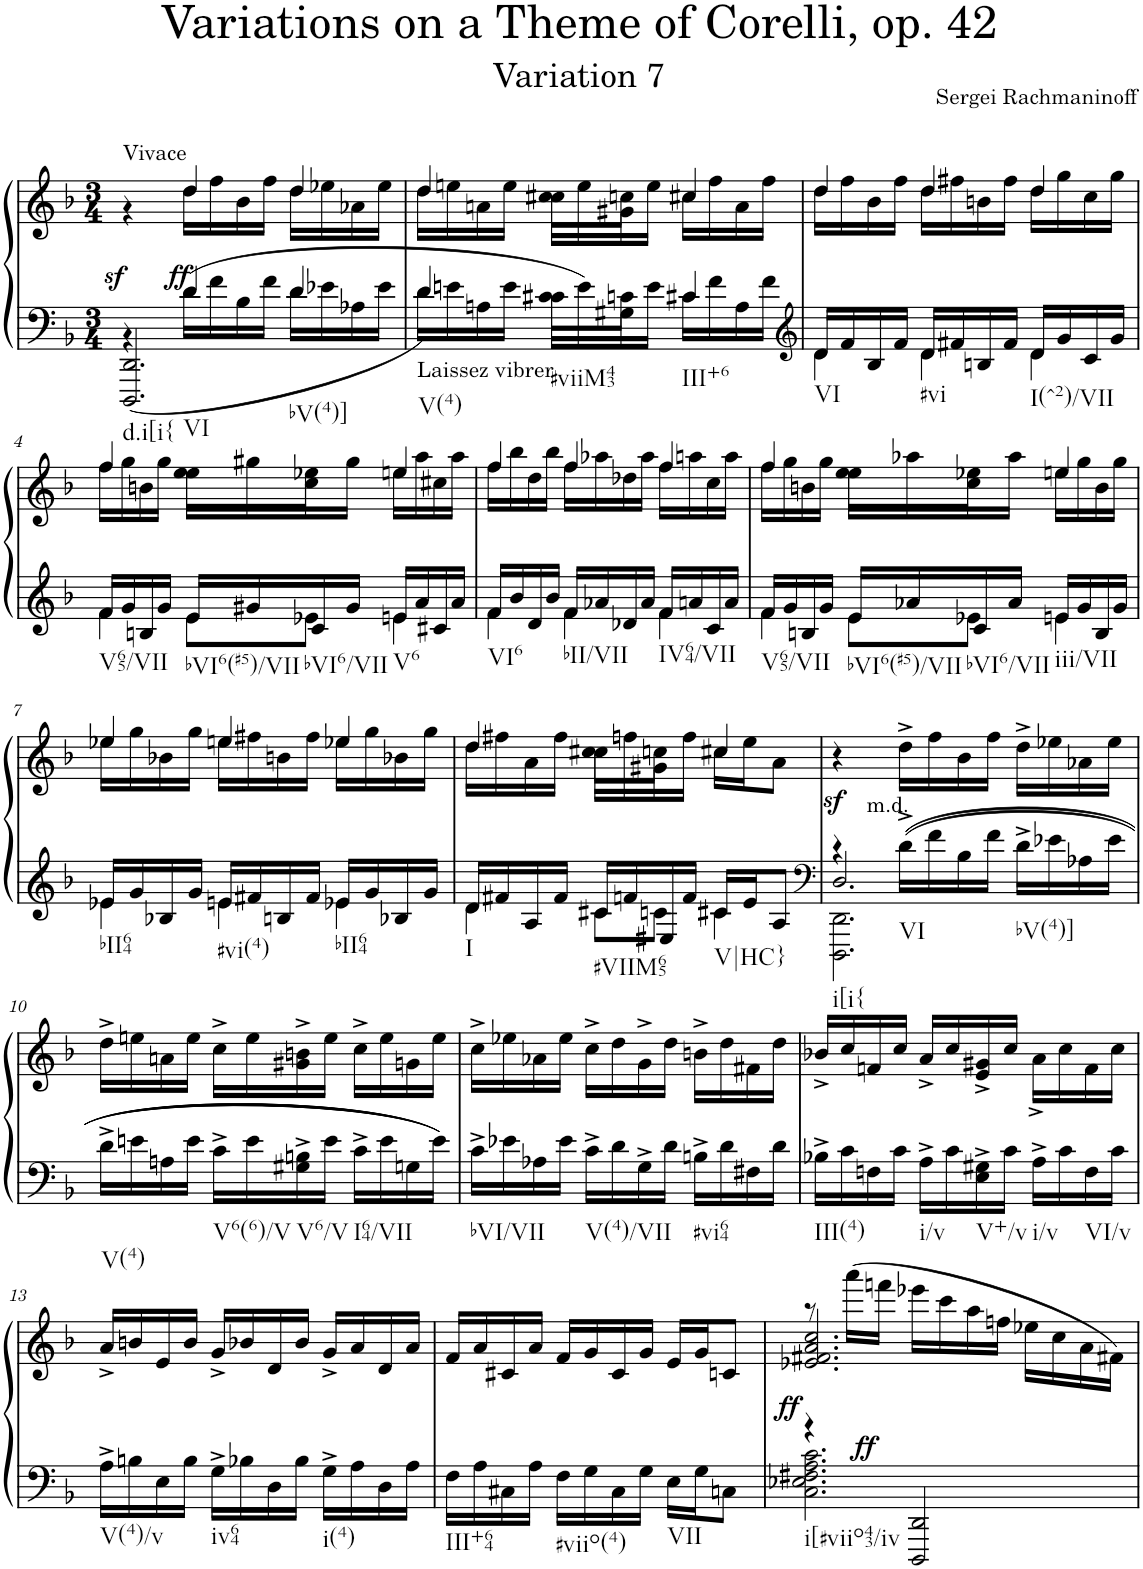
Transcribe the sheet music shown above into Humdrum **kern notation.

**kern	**kern	**dynam
*part1	*part1	*part1
*staff2	*staff1	*staff1/2
*I"Piano	*	*
*I'Pno.	*	*
*clefF4	*clefG2	*
*k[b-]	*k[b-]	*
*M3/4	*M3/4	*
=1	=1	=1
*^	*^	*
*	*^	*	*	*
!	!	!	!LO:TX:a:t=Vivace	!	!
!LO:TX:b:t=d.i[i{	!	!	!	!	!
!LO:TX:b:t=VI	!	!	!	!	!
!LO:TX:b:t=bV(4)]	!	!	!	!	!
!	!	!	!	!	!LO:DY:a=2
4ryy	4r	2.DDD/ 2.DD/	4ryy	4r	sf
!	!	!	!	!	!LO:DY:a=2
16d\LL	4d/	.	16dd\LL	4dd/	ff
16f\	.	.	16ff\	.	.
16B-\	.	.	16b-\	.	.
16f\JJ	.	.	16ff\JJ	.	.
16d\LL	4d/	.	16dd\LL	4dd/	.
16e-X\	.	.	16ee-X\	.	.
16A-X\	.	.	16a-X\	.	.
16e-\JJ	.	.	16ee-\JJ	.	.
=2	=2	=2	=2	=2	=2
!LO:TX:b:t=Laissez vibrer	!	!	!	!	!
!LO:TX:b:t=#viiM43	!	!	!	!	!
16d\LL	4d/	4.ryy	16dd\LL	4dd/	.
16en\	.	.	16een\	.	.
16An\	.	.	16an\	.	.
16e\JJ	.	.	16ee\JJ	.	.
!LO:TX:b:t=III+6	!	!	!	!	!
16c#X\LL	8c#\L	.	16cc#X\LL	8cc#\L	.
16e\	.	.	16ee\	.	.
16G#X\	8cn\J	8ryy	16g#X\	8ccn\J	.
16e\JJ	.	.	16ee\JJ	.	.
!LO:TX:b:t=V(4)	!	!	!	!	!
16c#X\LL	4c#/	4ryy	16cc#X\LL	4cc#/	.
16f\	.	.	16ff\	.	.
16A\	.	.	16a\	.	.
16f\JJ	.	.	16ff\JJ	.	.
=3	=3	=3	=3	=3	=3
*clefG2	*	*	*	*	*
!LO:TX:b:t=VI	!	!	!	!	!
16d/LL	4d\	4.ryy	16dd\LL	4dd/	.
16f/	.	.	16ff\	.	.
16B-/	.	.	16b-\	.	.
16f/JJ	.	.	16ff\JJ	.	.
!LO:TX:b:t=#vi	!	!	!	!	!
16d/LL	4d\	.	16dd\LL	4dd/	.
16f#X/	.	.	16ff#X\	.	.
16Bn/	.	8ryy	16bn\	.	.
16f#/JJ	.	.	16ff#\JJ	.	.
!LO:TX:b:t=I(^2)/VII	!	!	!	!	!
16d/LL	4d\	4ryy	16dd\LL	4dd/	.
16g/	.	.	16gg\	.	.
16c/	.	.	16cc\	.	.
16g/JJ	.	.	16gg\JJ	.	.
!!LO:LB:g=z	!!
=4	=4	=4	=4	=4	=4
!LO:TX:b:t=V65/VII	!	!	!	!	!
16f/LL	4f\	4.ryy	16ff\LL	4ff/	.
16g/	.	.	16gg\	.	.
16Bn/	.	.	16bn\	.	.
16g/JJ	.	.	16gg\JJ	.	.
!LO:TX:b:t=bVI6(#5)/VII	!	!	!	!	!
16e/LL	8e\L	.	16ee\LL	8ee\L	.
16g#X/	.	.	16gg#X\	.	.
!LO:TX:b:t=bVI6/VII	!	!	!	!	!
16c/	8e-X\J	8ryy	16cc\	8ee-X\J	.
16g#/JJ	.	.	16gg#\JJ	.	.
!LO:TX:b:t=V6	!	!	!	!	!
16en/LL	4e\	4ryy	16een\LL	4ee/	.
16a/	.	.	16aa\	.	.
16c#X/	.	.	16cc#X\	.	.
16a/JJ	.	.	16aa\JJ	.	.
=5	=5	=5	=5	=5	=5
!LO:TX:b:t=VI6	!	!	!	!	!
16f/LL	4f\	4.ryy	16ff\LL	4ff/	.
16b-/	.	.	16bb-\	.	.
16d/	.	.	16dd\	.	.
16b-/JJ	.	.	16bb-\JJ	.	.
!LO:TX:b:t=bII/VII	!	!	!	!	!
16f/LL	4f\	.	16ff\LL	4ff/	.
16a-X/	.	.	16aa-X\	.	.
16d-X/	.	8ryy	16dd-X\	.	.
16a-/JJ	.	.	16aa-\JJ	.	.
!LO:TX:b:t=IV64/VII	!	!	!	!	!
16f/LL	4f\	4ryy	16ff\LL	4ff/	.
16an/	.	.	16aan\	.	.
16c/	.	.	16cc\	.	.
16a/JJ	.	.	16aa\JJ	.	.
=6	=6	=6	=6	=6	=6
!LO:TX:b:t=V65/VII	!	!	!	!	!
16f/LL	4f\	4.ryy	16ff\LL	4ff/	.
16g/	.	.	16gg\	.	.
16Bn/	.	.	16bn\	.	.
16g/JJ	.	.	16gg\JJ	.	.
!LO:TX:b:t=bVI6(#5)/VII	!	!	!	!	!
16e/LL	8e\L	.	16ee\LL	8ee\L	.
16a-X/	.	.	16aa-X\	.	.
!LO:TX:b:t=bVI6/VII	!	!	!	!	!
16c/	8e-X\J	8ryy	16cc\	8ee-X\J	.
16a-/JJ	.	.	16aa-\JJ	.	.
!LO:TX:b:t=iii/VII	!	!	!	!	!
16en/LL	4e\	4ryy	16een\LL	4ee/	.
16g/	.	.	16gg\	.	.
16B/	.	.	16b\	.	.
16g/JJ	.	.	16gg\JJ	.	.
!!LO:LB:g=z	!!
=7	=7	=7	=7	=7	=7
!LO:TX:b:t=bII64	!	!	!	!	!
16e-X/LL	4e-\	4.ryy	16ee-X\LL	4ee-/	.
16g/	.	.	16gg\	.	.
16B-X/	.	.	16b-X\	.	.
16g/JJ	.	.	16gg\JJ	.	.
!LO:TX:b:t=#vi(4)	!	!	!	!	!
16en/LL	4e\	.	16een\LL	4ee/	.
16f#X/	.	.	16ff#X\	.	.
16Bn/	.	8ryy	16bn\	.	.
16f#/JJ	.	.	16ff#\JJ	.	.
!LO:TX:b:t=bII64	!	!	!	!	!
16e-X/LL	4e-\	4ryy	16ee-X\LL	4ee-/	.
16g/	.	.	16gg\	.	.
16B-X/	.	.	16b-X\	.	.
16g/JJ	.	.	16gg\JJ	.	.
=8	=8	=8	=8	=8	=8
!LO:TX:b:t=I	!	!	!	!	!
16d/LL	4d\	4.ryy	16dd\LL	4dd/	.
16f#X/	.	.	16ff#X\	.	.
16A/	.	.	16a\	.	.
16f#/JJ	.	.	16ff#\JJ	.	.
!LO:TX:b:t=#VIIM65	!	!	!	!	!
16c#X/LL	8c#\L	.	16cc#X\LL	8cc#\L	.
16fn/	.	.	16ffn\	.	.
16E#X/	8cn\J	8ryy	16g#X\	8ccn\J	.
16f/JJ	.	.	16ff\JJ	.	.
!LO:TX:b:t=V|HC}	!	!	!	!	!
16c#X/LL	4c#\	4ryy	16cc#X\LL	4cc#/	.
16e/J	.	.	16ee\J	.	.
8A/J	.	.	8a\J	.	.
*	*	*	*v	*v	*
=9	=9	=9	=9	=9
*clefF4	*	*	*	*
!LO:TX:b:t=VI	!	!	!	!
!	!	!	!	!LO:DY:b
4r	2.D/	2.DDD\ 2.DD\	4r	sf
!LO:TX:a:t=m.d.	!	!	!	!
!LO:TX:b:t=bV(4)]	!	!	!	!
16d^>\LL	.	.	16dd^\LL	.
16f\	.	.	16ff\	.
16B-\	.	.	16b-\	.
16f\JJ	.	.	16ff\JJ	.
!LO:TX:b:t=i[i{	!	!	!	!
16d^>\LL	.	.	16dd^\LL	.
16e-X\	.	.	16ee-X\	.
16A-X\	.	.	16a-X\	.
16e-\JJ	.	.	16ee-\JJ	.
*	*v	*v	*	*
!!LO:LB:g=z
=10	=10	=10	=10
!LO:TX:b:t=V(4)	!	!	!
16d^>\LL	2.ryy	16dd^\LL	.
16en\	.	16een\	.
16An\	.	16an\	.
16e\JJ	.	16ee\JJ	.
!LO:TX:b:t=V6(6)/V	!	!	!
16c^>\LL	.	16cc^\LL	.
16e\	.	16ee\	.
!LO:TX:b:t=V6/V	!	!	!
16G#X\^> 16Bn\^>	.	16g#X\^ 16bn\^	.
16e\JJ	.	16ee\JJ	.
!LO:TX:b:t=I64/VII	!	!	!
16c^>\LL	.	16cc^\LL	.
16e\	.	16ee\	.
16Gn\	.	16gn\	.
16e\JJ	.	16ee\JJ	.
=11	=11	=11	=11
!LO:TX:b:t=bVI/VII	!	!	!
16c^>\LL	2.ryy	16cc^\LL	.
16e-X\	.	16ee-X\	.
16A-X\	.	16a-X\	.
16e-\JJ	.	16ee-\JJ	.
!LO:TX:b:t=V(4)/VII	!	!	!
16c^>\LL	.	16cc^\LL	.
16d\	.	16dd\	.
16G^>\	.	16g^\	.
16d\JJ	.	16dd\JJ	.
!LO:TX:b:t=#vi64	!	!	!
16Bn^>\LL	.	16bn^\LL	.
16d\	.	16dd\	.
16F#X\	.	16f#X\	.
16d\JJ	.	16dd\JJ	.
=12	=12	=12	=12
!LO:TX:b:t=III(4)	!	!	!
16B-X^>\LL	2.ryy	16b-X^</LL	.
16c\	.	16cc/	.
16Fn\	.	16fn/	.
16c\JJ	.	16cc/JJ	.
!LO:TX:b:t=i/v	!	!	!
16A^>\LL	.	16a^/LL	.
16c\	.	16cc/	.
!LO:TX:b:t=V+/v	!	!	!
16E\^> 16G#X\^>	.	16e/^ 16g#X/^	.
16c\JJ	.	16cc/JJ	.
!LO:TX:b:t=i/v	!	!	!
16A^>\LL	.	16a^<\LL	.
16c\	.	16cc\	.
!LO:TX:b:t=VI/v	!	!	!
16F\	.	16f\	.
16c\JJ	.	16cc\JJ	.
!!LO:LB:g=z
=13	=13	=13	=13
!LO:TX:b:t=V(4)/v	!	!	!
16A^>\LL	2.ryy	16a^</LL	.
16Bn\	.	16bn/	.
16E\	.	16e/	.
16B\JJ	.	16b/JJ	.
!LO:TX:b:t=iv64	!	!	!
16G^>\LL	.	16g^/LL	.
16B-X\	.	16b-X/	.
16D\	.	16d/	.
16B-\JJ	.	16b-/JJ	.
!LO:TX:b:t=i(4)	!	!	!
16G^>\LL	.	16g^/LL	.
16A\	.	16a/	.
16D\	.	16d/	.
16A\JJ	.	16a/JJ	.
=14	=14	=14	=14
!LO:TX:b:t=III+64	!	!	!
16F\LL	2.ryy	16f/LL	.
16A\	.	16a/	.
16C#X\	.	16c#X/	.
16A\JJ	.	16a/JJ	.
!LO:TX:b:t=#viio(4)	!	!	!
16F\LL	.	16f/LL	.
16G\	.	16g/	.
16C#\	.	16c#/	.
16G\JJ	.	16g/JJ	.
!LO:TX:b:t=VII	!	!	!
16E\LL	.	16e/LL	.
16G\J	.	16g/J	.
8Cn\J	.	8cn/J	.
=15	=15	=15	=15
*	*	*^	*
!LO:TX:b:t=i[#viio43/iv	!	!	!	!
!	!	!	!	!LO:DY:b
4r	2.C\ 2.E-X\ 2.F#X\ 2.A\ 2.c\	8r	2.e-X/ 2.f#X/ 2.a/ 2.cc/	ff
.	.	(>16aaa\LL	.	.
!	!	!	!	!LO:DY:a
.	.	16fffn\JJ	.	ff
2DDD/ 2DD/	.	16eee-X\LL	.	.
.	.	16ccc\	.	.
.	.	16aa\	.	.
.	.	16ffn\JJ	.	.
.	.	16ee-X\LL	.	.
.	.	16cc\	.	.
.	.	16a\	.	.
.	.	16f#X\JJ)	.	.
*v	*v	*	*	*
*	*v	*v	*
=	=	=
*-	*-	*-
